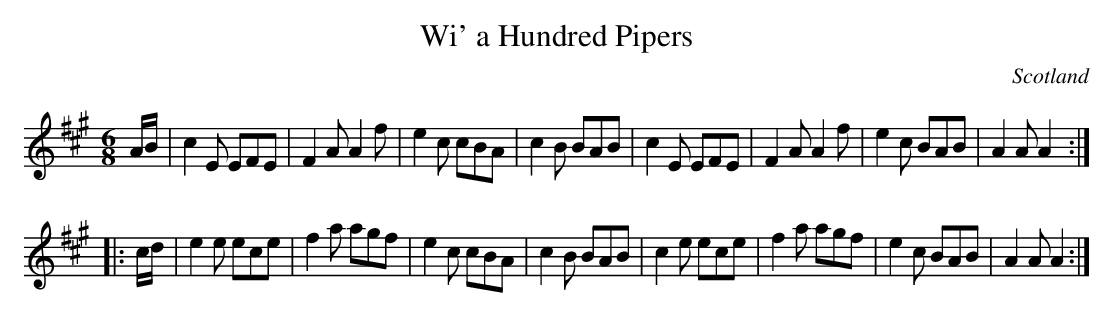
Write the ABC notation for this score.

X:1
T:Wi' a Hundred Pipers
M:6/8
O:Scotland
K:A major
A/B/|\
c2E EFE|F2A A2f|e2c cBA|c2B BAB|\
c2E EFE|F2A A2f|e2c BAB|A2A A2:|
|:c/d/|\
e2e ece|f2a agf|e2c cBA|c2B BAB|\
c2e ece|f2a agf|e2c BAB|A2A A2:|
